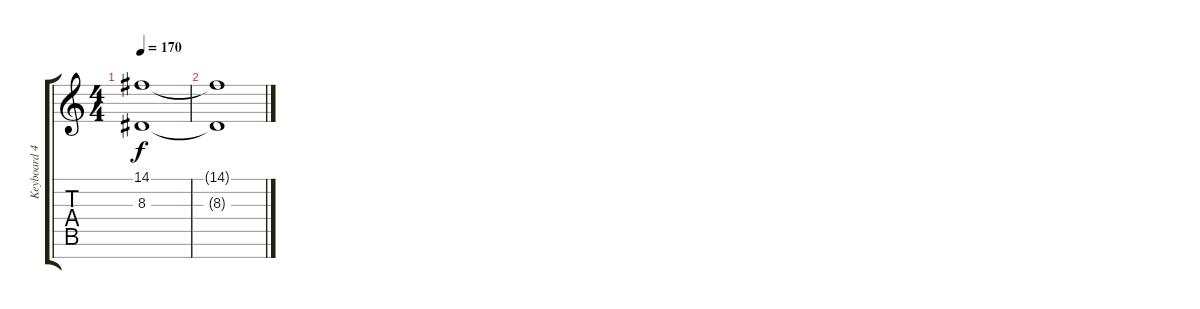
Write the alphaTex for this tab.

\track ("Keyboard 4" "Keyboard 4") {instrument stringensemble1}
\staff {score tabs}
\tuning (E4 B3 G3 D3 A2 E2 B1) {hide}
\ts (4 4)
\tempo 170
\clef g2
\ks c
(14.1{t} 8.3{t}).1{dy f} |
(14.1{t} 8.3{t}).1
